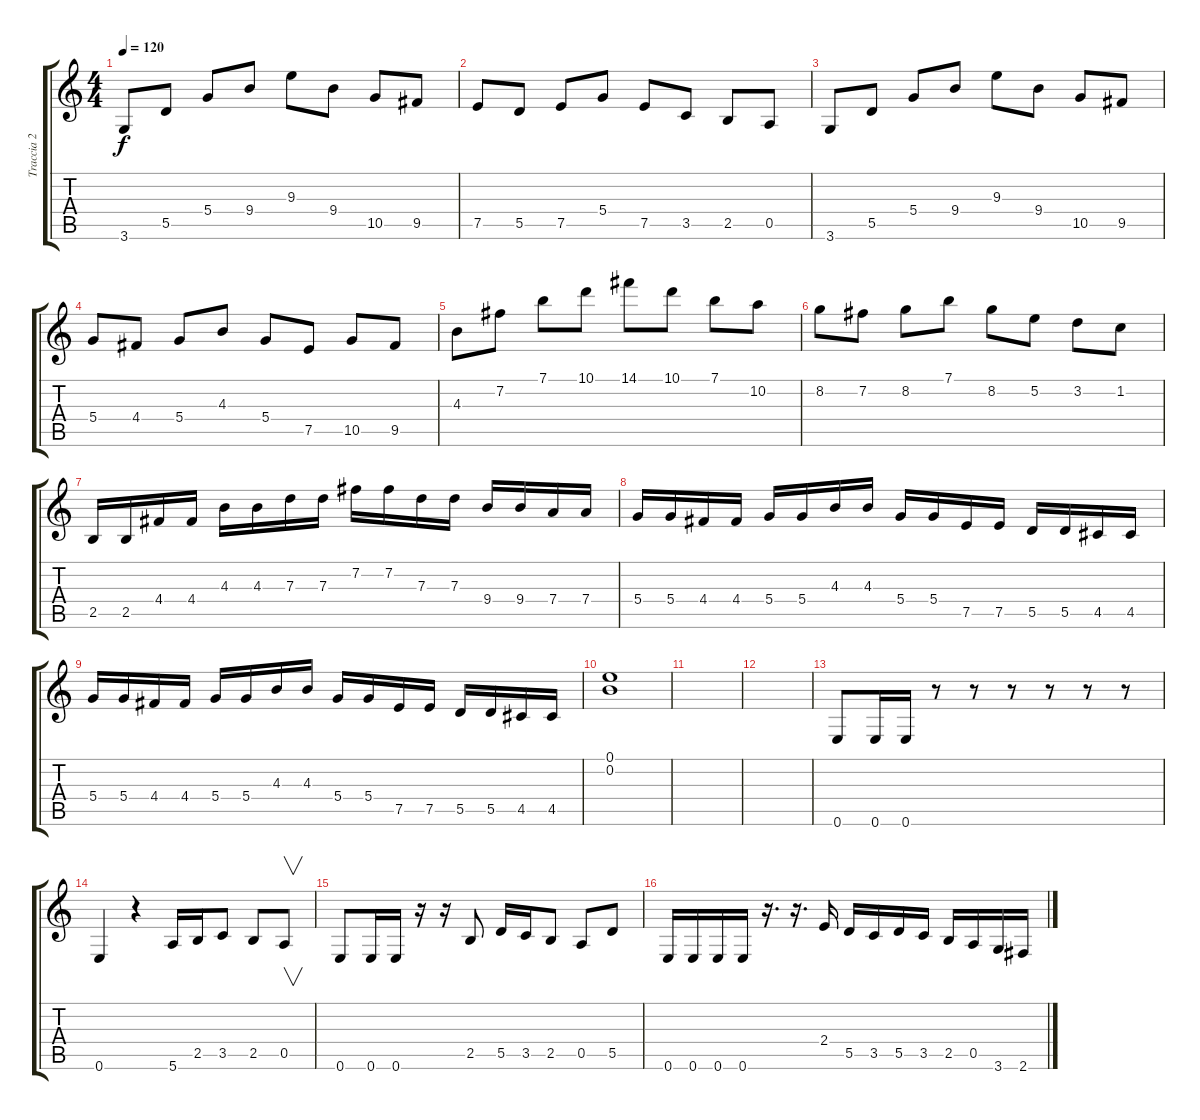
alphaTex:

\track ("Traccia 2" "Traccia 2") {instrument distortionguitar}
\staff {score tabs}
\tuning (E4 B3 G3 D3 A2 E2) {hide}
\ts (4 4)
\tempo 120
\clef g2
\ks c
3.6.8{dy f instrument distortionguitar} 5.5.8 5.4.8 9.4.8 9.3.8 9.4.8 10.5.8 9.5.8 |
7.5.8 5.5.8 7.5.8 5.4.8 7.5.8 3.5.8 2.5.8 0.5.8 |
3.6.8 5.5.8 5.4.8 9.4.8 9.3.8 9.4.8 10.5.8 9.5.8 |
5.4.8 4.4.8 5.4.8 4.3.8 5.4.8 7.5.8 10.5.8 9.5.8 |
4.3.8 7.2.8 7.1.8 10.1.8 14.1.8 10.1.8 7.1.8 10.2.8 |
8.2.8 7.2.8 8.2.8 7.1.8 8.2.8 5.2.8 3.2.8 1.2.8 |
2.5.16 2.5.16 4.4.16 4.4.16 4.3.16 4.3.16 7.3.16 7.3.16 7.2.16 7.2.16 7.3.16 7.3.16 9.4.16 9.4.16 7.4.16 7.4.16 |
5.4.16 5.4.16 4.4.16 4.4.16 5.4.16 5.4.16 4.3.16 4.3.16 5.4.16 5.4.16 7.5.16 7.5.16 5.5.16 5.5.16 4.5.16 4.5.16 |
5.4.16 5.4.16 4.4.16 4.4.16 5.4.16 5.4.16 4.3.16 4.3.16 5.4.16 5.4.16 7.5.16 7.5.16 5.5.16 5.5.16 4.5.16 4.5.16 |
(0.1 0.2).1 |
|
|
0.6.8{instrument distortionguitar} 0.6.16 0.6.16 r.8 r.8 r.8 r.8 r.8 r.8 |
0.6.4 r.4 5.6.16 2.5.16 3.5.8 2.5.8 0.5.8{v} |
0.6.8 0.6.16 0.6.16 r.16 r.16 2.5.8 5.5.16 3.5.16 2.5.8 0.5.8 5.5.8 |
0.6.16 0.6.16 0.6.16 0.6.16 r.16{d} r.16{d} 2.4.16 5.5.16 3.5.16 5.5.16 3.5.16 2.5.16 0.5.16 3.6.16 2.6.16
